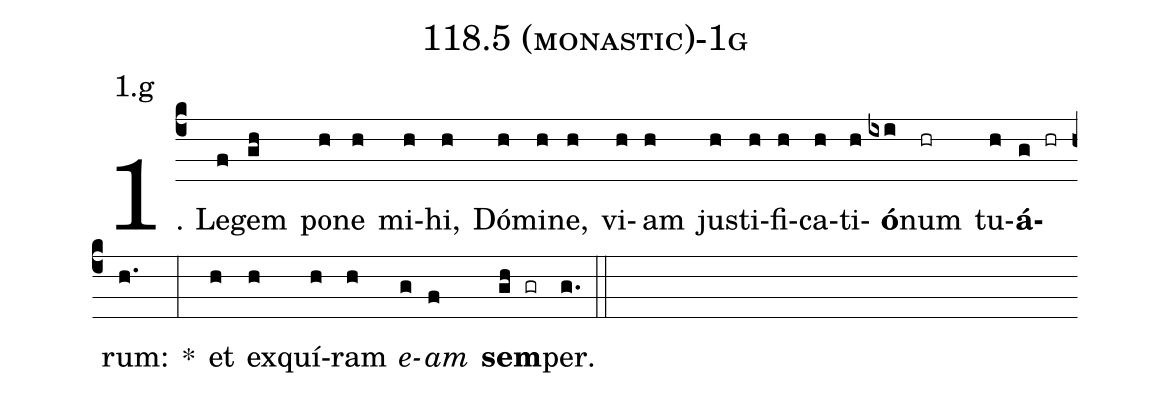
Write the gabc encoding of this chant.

name: 118.5 (monastic)-1g;
annotation: 1.g;
%%
(c4)1. Le(f)gem(gh) po(h)ne(h) mi(h)hi,(h) Dó(h)mi(h)ne,(h) vi(h)am(h) jus(h)ti(h)fi(h)ca(h)ti(h)<b>ó</b>(ixi)num(hr) tu(h)<b>á</b>(g hr)rum:(h.) *(:) et(h) ex(h)quí(h)ram(h) <i>e</i>(g)<i>am</i>(f) <b>sem</b>(gh gr)per.(g.) (::)
